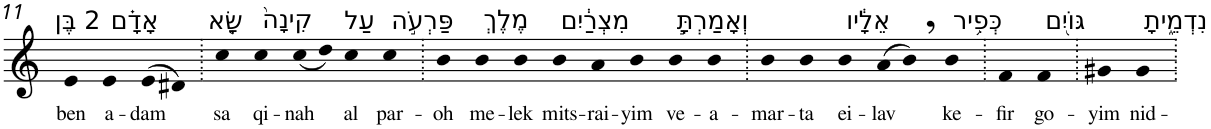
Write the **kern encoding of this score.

**kern	**text
*part1	*part1
*staff1	*staff1
*I"Piano	*
*I'Pno	*
!!LO:PB:g=z
*clefG2	*
*k[]	*
=11	=11
!LO:TX:a:t=2 בֶּן	!
!	!LO:LY:b
4e	ben
!LO:TX:a:t=אָדָ֗ם	!
!	!LO:LY:b
4e	a-
!	!LO:LY:b
(>8e	-dam
8d#X)	.
=12.	=12.
!LO:TX:a:t=שָׂ֤א	!
!	!LO:LY:b
4cc	sa
!LO:TX:a:t=קִינָה֙	!
!	!LO:LY:b
4cc	qi-
!	!LO:LY:b
(<8cc	-nah
8dd)	.
!LO:TX:a:t=עַל	!
!	!LO:LY:b
4cc	al
!LO:TX:a:t=פַּרְעֹ֣ה	!
!	!LO:LY:b
4cc	par-
=13.	=13.
!	!LO:LY:b
4b	-oh
!LO:TX:a:t=מֶלֶךְ	!
!	!LO:LY:b
4b	me-
!	!LO:LY:b
4b	-lek
!LO:TX:a:t=מִצְרַ֔יִם	!
!	!LO:LY:b
4b	mits-
!	!LO:LY:b
4a	-rai-
!	!LO:LY:b
4b	-yim
!LO:TX:a:t=וְאָמַרְתָּ֣	!
!	!LO:LY:b
4b	ve-
!	!LO:LY:b
4b	-a-
=14.	=14.
!	!LO:LY:b
4b	-mar-
!	!LO:LY:b
4b	-ta
!LO:TX:a:t=אֵלָ֔יו	!
!	!LO:LY:b
4b	ei-
!	!LO:LY:b
(>8a	-lav
8b,)	.
!LO:TX:a:t=כְּפִ֥יר	!
!	!LO:LY:b
4b	ke-
=15.	=15.
!	!LO:LY:b
4f	-fir
!LO:TX:a:t=גּוֹיִ֖ם	!
!	!LO:LY:b
4f	go-
=16.	=16.
!	!LO:LY:b
4g#X	-yim
!LO:TX:a:t=נִדְמֵ֑יתָ	!
!	!LO:LY:b
4g#	nid-
=.	=.
*-	*-
